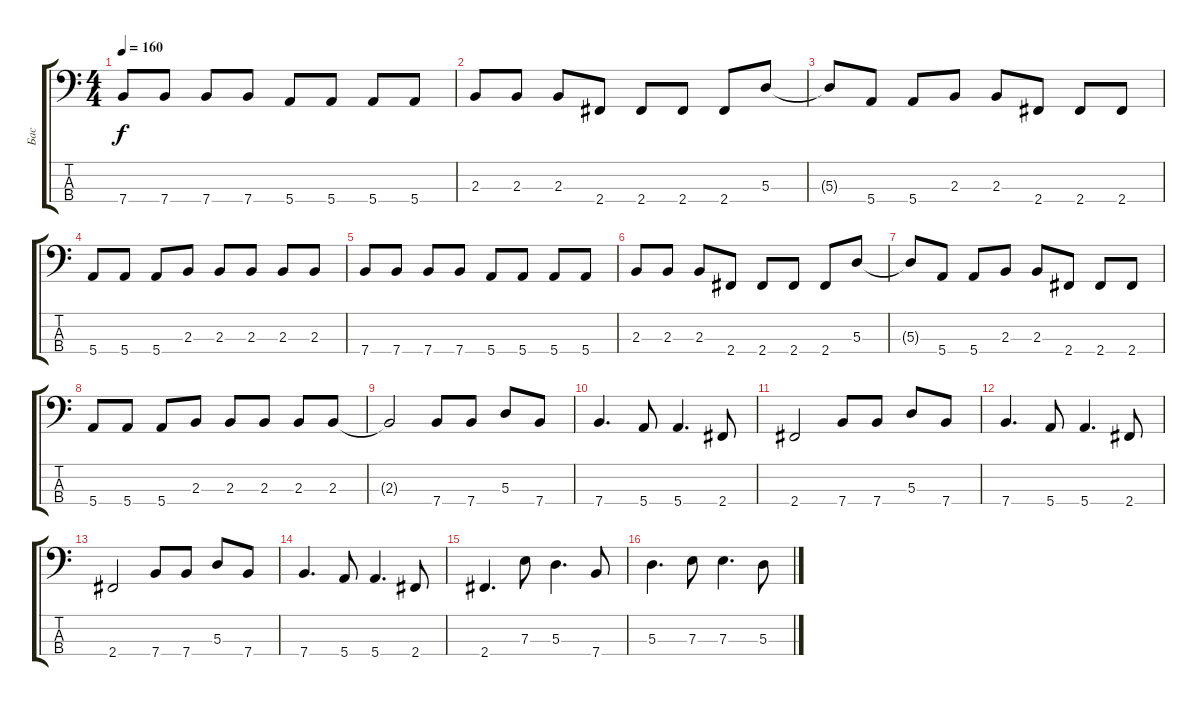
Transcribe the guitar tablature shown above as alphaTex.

\track ("Бас" "Бас") {instrument electricbassfinger}
\staff {score tabs}
\tuning (G2 D2 A1 E1) {hide}
\ts (4 4)
\tempo 160
\clef f4
\ks c
7.4.8{dy f} 7.4.8 7.4.8 7.4.8 5.4.8 5.4.8 5.4.8 5.4.8 |
2.3.8 2.3.8 2.3.8 2.4.8 2.4.8 2.4.8 2.4.8 5.3.8 |
5.3{t}.8 5.4.8 5.4.8 2.3.8 2.3.8 2.4.8 2.4.8 2.4.8 |
5.4.8 5.4.8 5.4.8 2.3.8 2.3.8 2.3.8 2.3.8 2.3.8 |
7.4.8 7.4.8 7.4.8 7.4.8 5.4.8 5.4.8 5.4.8 5.4.8 |
2.3.8 2.3.8 2.3.8 2.4.8 2.4.8 2.4.8 2.4.8 5.3.8 |
5.3{t}.8 5.4.8 5.4.8 2.3.8 2.3.8 2.4.8 2.4.8 2.4.8 |
5.4.8 5.4.8 5.4.8 2.3.8 2.3.8 2.3.8 2.3.8 2.3.8 |
2.3{t}.2 7.4.8 7.4.8 5.3.8 7.4.8 |
7.4.4{d} 5.4.8 5.4.4{d} 2.4.8 |
2.4.2 7.4.8 7.4.8 5.3.8 7.4.8 |
7.4.4{d} 5.4.8 5.4.4{d} 2.4.8 |
2.4.2 7.4.8 7.4.8 5.3.8 7.4.8 |
7.4.4{d} 5.4.8 5.4.4{d} 2.4.8 |
2.4.4{d} 7.3.8 5.3.4{d} 7.4.8 |
5.3.4{d} 7.3.8 7.3.4{d} 5.3.8
